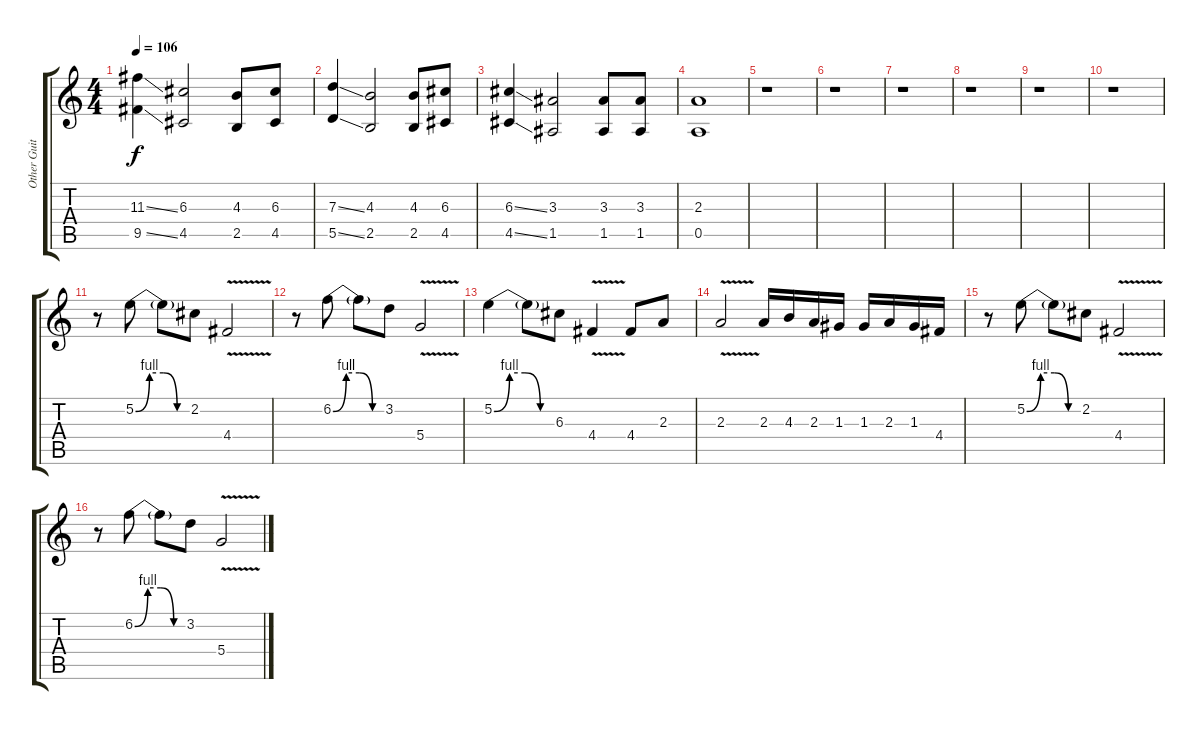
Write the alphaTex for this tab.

\track ("Other Guitar" "Other Guit") {instrument distortionguitar}
\staff {score tabs}
\tuning (E4 B3 G3 D3 A2 E2) {hide}
\ts (4 4)
\tempo 106
\clef g2
\ks c
(11.3{ss} 9.5{ss}).4{dy f} (6.3 4.5).2 (4.3 2.5).8 (6.3 4.5).8 |
(7.3{ss} 5.5{ss}).4 (4.3 2.5).2 (4.3 2.5).8 (6.3 4.5).8 |
(6.3{ss} 4.5{ss}).4 (3.3 1.5).2 (3.3 1.5).8 (3.3 1.5).8 |
(2.3 0.5).1 |
r.1 |
r.1 |
r.1 |
r.1 |
r.1 |
r.1 |
r.8 5.2{be (custom 0 0 15 4 30 4 45 0 60 0)}.8 5.2{t}.8 2.2.8 4.4{v}.2 |
r.8 6.2{be (custom 0 0 15 4 30 4 45 0 60 0)}.8 6.2{t}.8 3.2.8 5.4{v}.2 |
5.2{be (custom 0 0 15 4 30 4 45 0 60 0)}.4 5.2{t}.8 6.3.8 4.4{v}.4 4.4.8 2.3.8 |
2.3{v}.2 2.3.16 4.3.16 2.3.16 1.3.16 1.3.16 2.3.16 1.3.16 4.4.16 |
r.8 5.2{be (custom 0 0 15 4 30 4 45 0 60 0)}.8 5.2{t}.8 2.2.8 4.4{v}.2 |
r.8 6.2{be (custom 0 0 15 4 30 4 45 0 60 0)}.8 6.2{t}.8 3.2.8 5.4{v}.2
